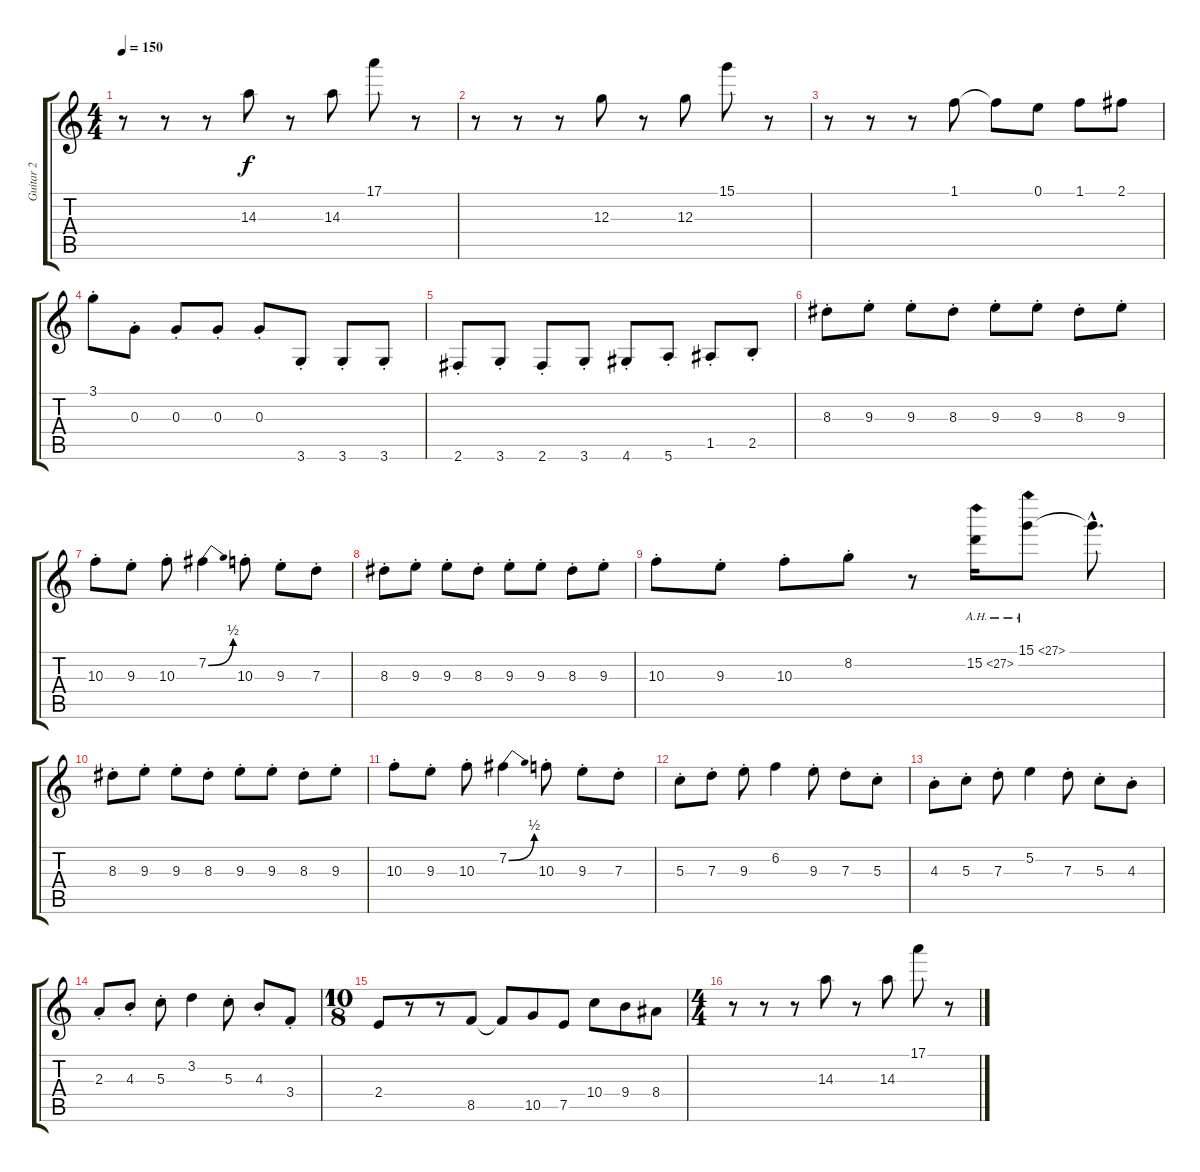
\track ("Guitar 2" "Guitar 2") {instrument electricguitarjazz}
\staff {score tabs}
\tuning (E4 B3 G3 D3 A2 E2) {hide}
\ts (4 4)
\tempo 150
\clef g2
\ks c
r.8{dy f} r.8 r.8 14.3.8 r.8 14.3.8 17.1.8 r.8 |
r.8 r.8 r.8 12.3.8 r.8 12.3.8 15.1.8 r.8 |
r.8 r.8 r.8 1.1.8{balance 8} 1.1{t}.8 0.1.8 1.1.8 2.1.8 |
3.1{st}.8 0.3{st}.8 0.3{st}.8 0.3{st}.8 0.3{st}.8 3.6{st}.8 3.6{st}.8 3.6{st}.8 |
2.6{st}.8 3.6{st}.8 2.6{st}.8 3.6{st}.8 4.6{st}.8 5.6{st}.8 1.5{st}.8 2.5{st}.8 |
8.3{st}.8 9.3{st}.8 9.3{st}.8 8.3{st}.8 9.3{st}.8 9.3{st}.8 8.3{st}.8 9.3{st}.8 |
10.3{st}.8 9.3{st}.8 10.3{st}.8 7.2{be (bend 0 0 60 2)}.4 10.3{st}.8 9.3{st}.8 7.3{st}.8 |
8.3{st}.8 9.3{st}.8 9.3{st}.8 8.3{st}.8 9.3{st}.8 9.3{st}.8 8.3{st}.8 9.3{st}.8 |
10.3{st}.8 9.3{st}.8 10.3{st}.8 8.2{st}.8 r.8 15.2{ah 12}.16 15.1{ah 12}.8 15.1{hac t}.8{d} |
8.3{st}.8{balance 5} 9.3{st}.8 9.3{st}.8 8.3{st}.8 9.3{st}.8 9.3{st}.8 8.3{st}.8 9.3{st}.8 |
10.3{st}.8 9.3{st}.8 10.3{st}.8 7.2{be (bend 0 0 60 2)}.4 10.3{st}.8 9.3{st}.8 7.3{st}.8 |
5.3{st}.8{balance 8} 7.3{st}.8 9.3{st}.8 6.2.4 9.3{st}.8 7.3{st}.8 5.3{st}.8 |
4.3{st}.8 5.3{st}.8 7.3{st}.8 5.2.4 7.3{st}.8 5.3{st}.8 4.3{st}.8 |
2.3{st}.8 4.3{st}.8 5.3{st}.8 3.2.4 5.3{st}.8 4.3{st}.8 3.4{st}.8 |
\ts (10 8)
2.4.8 r.8 r.8 8.5.8 8.5{t}.8 10.5.8 7.5.8 10.4.8 9.4.8 8.4.8 |
\ts (4 4)
r.8{balance 6} r.8 r.8 14.3.8 r.8 14.3.8 17.1.8 r.8
